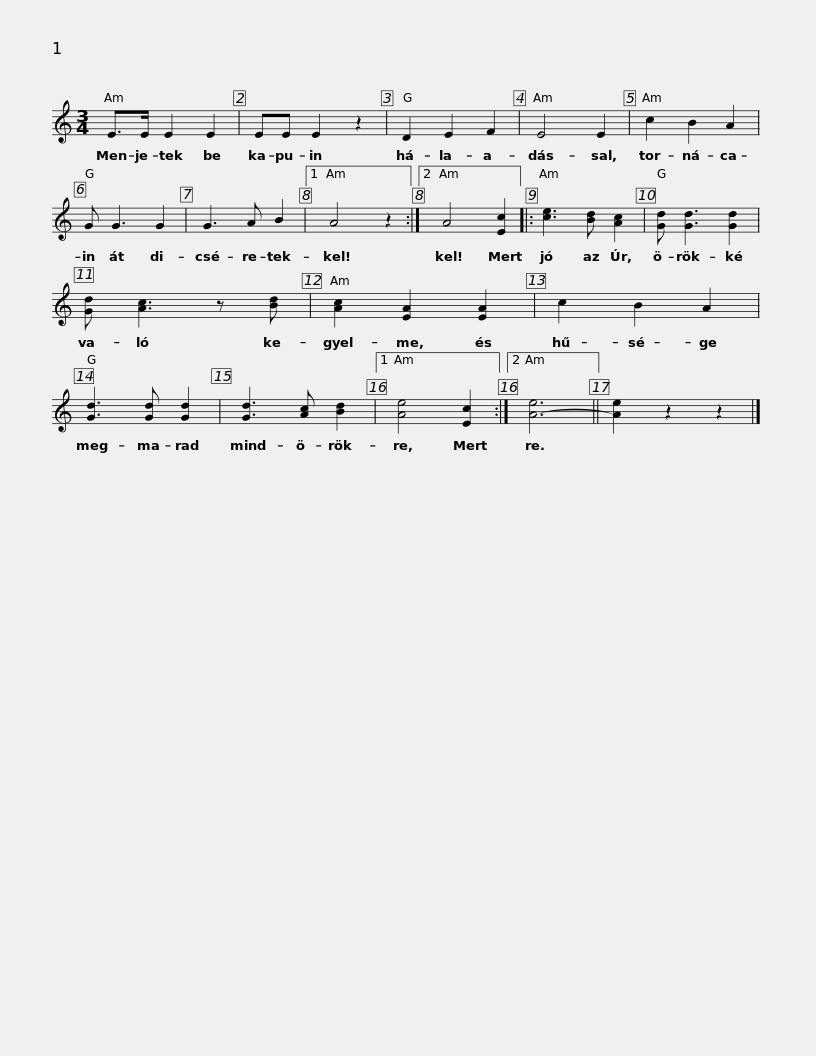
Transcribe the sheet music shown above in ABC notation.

X:1
L:1/8
M:3/4
I:linebreak $
K:C
V:1 treble
V:1
 E>E E2 E2 | EE E2 z2 | D2 E2 F2 | E4 E2 |$ c2 B2 A2 | %5
 G G3 G2 | G3 A B2 |1 A4 z2 :|2 A4 [Ec]2 |:$ [ce]3 [Bd] [Ac]2 | %10
 [Gd] [Gd]3 [Gd]2 | [Gd] [Ac]3 z [Bd] | [Ac]2 [EA]2 [EA]2 |$ c2 B2 A2 | [Gd]3 [Gd] [Gd]2 | %15
 [Gd]3 [Ac] [Bd]2 |1 [Ae]4 [Ec]2 :|2 [A-e]6 || [Ae]2 z2 z2 |] %19
